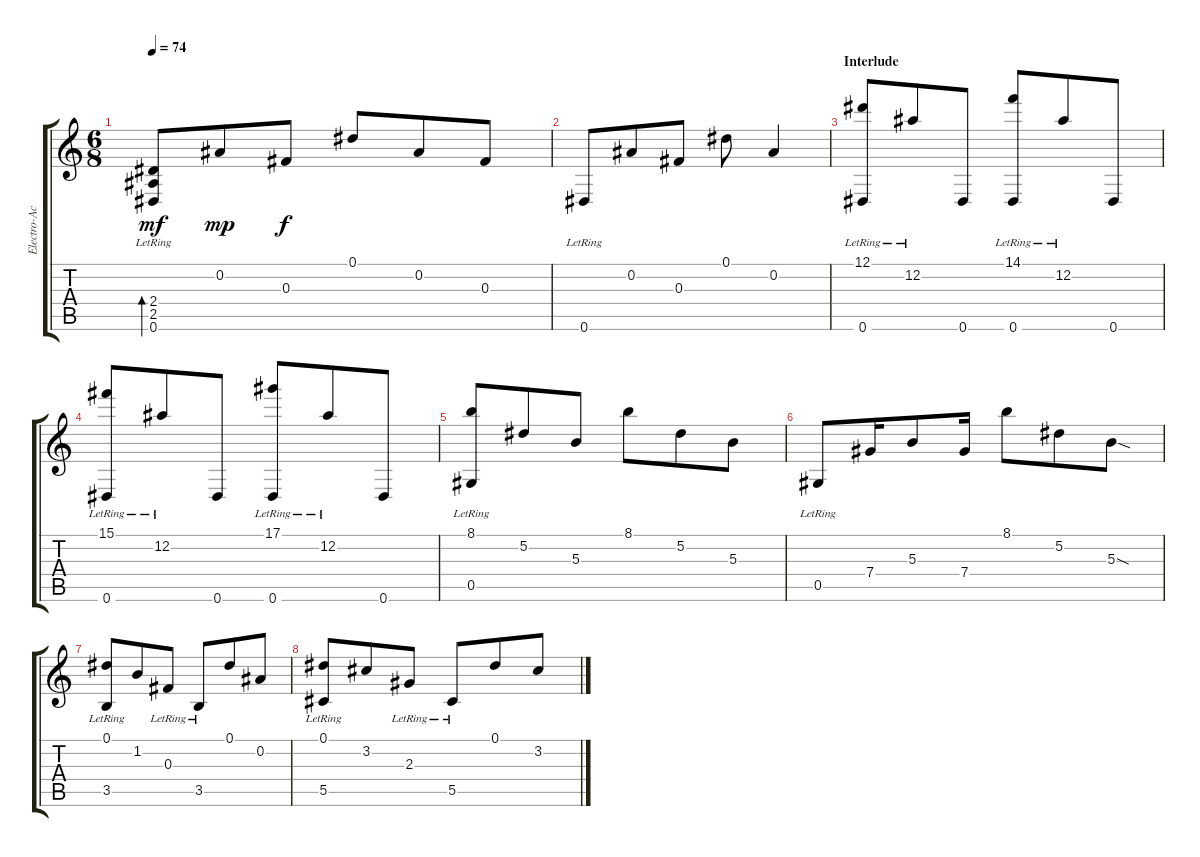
\track ("Electro-Acoustic Guitar (James Hetfield)" "Electro-Ac") {instrument acousticguitarsteel}
\staff {score tabs}
\tuning (Eb4 Bb3 Gb3 Db3 Ab2 Eb2) {hide}
\ts (6 8)
\tempo 74
\clef g2
\ks c
(2.4{lr} 2.5{lr} 0.6{lr}).8{bd 30 dy mf} 0.2.8{dy mp} 0.3.8{dy f} 0.1.8 0.2.8 0.3.8 |
0.6{lr}.8 0.2.8 0.3.8 0.1.8 0.2.4 |
\section ("" "Interlude")
(12.1 0.6{lr}).8 12.2{lr}.8 0.6.8 (14.1 0.6{lr}).8 12.2{lr}.8 0.6.8 |
(15.1 0.6{lr}).8 12.2{lr}.8 0.6.8 (17.1 0.6{lr}).8 12.2{lr}.8 0.6.8 |
(8.1 0.5{lr}).8 5.2.8 5.3.8 8.1.8 5.2.8 5.3.8 |
0.5{lr}.8 7.4.16 5.3.8 7.4.16 8.1.8 5.2.8 5.3{sod}.8 |
(0.1 3.5{lr}).8 1.2.8 0.3{lr}.8 3.5{lr}.8 0.1.8 0.2.8 |
(0.1 5.5{lr}).8 3.2.8 2.3{lr}.8 5.5{lr}.8 0.1.8 3.2.8
